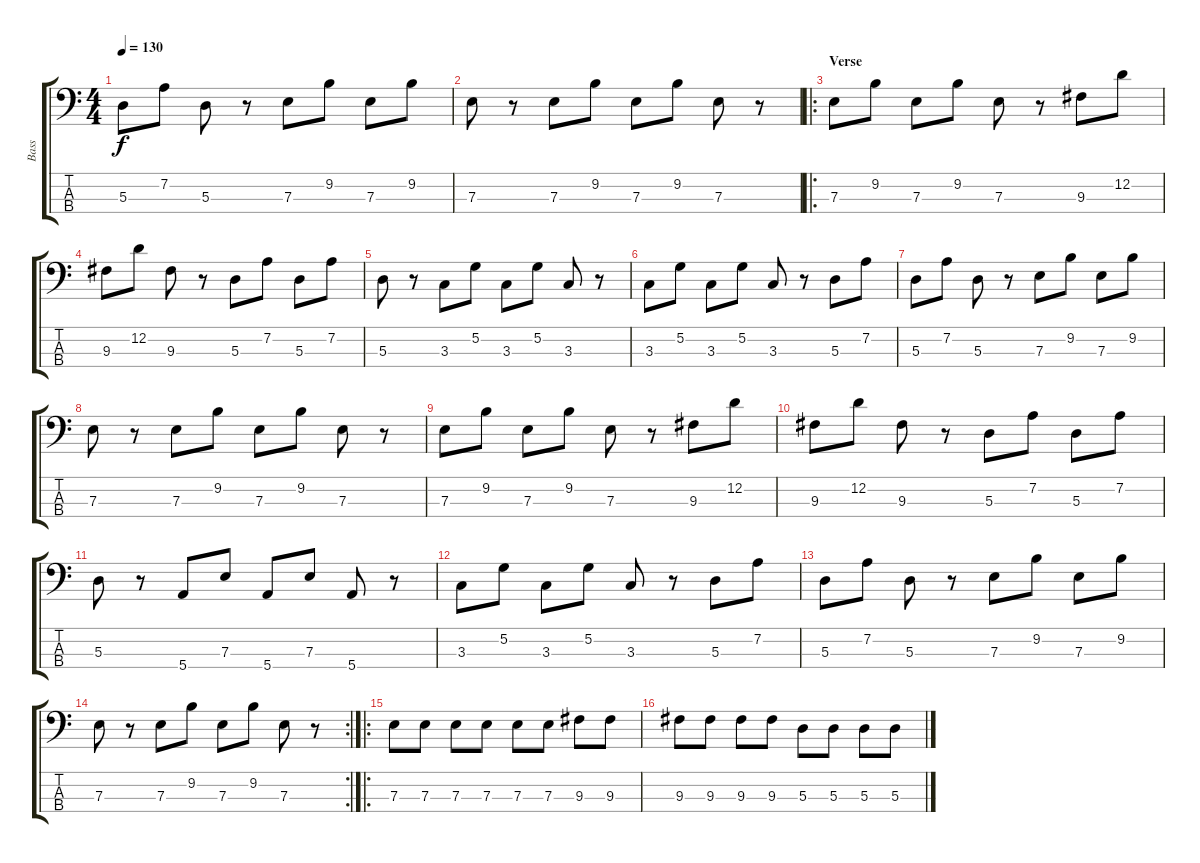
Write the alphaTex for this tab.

\track ("Bass" "Bass") {instrument electricbassfinger}
\staff {score tabs}
\tuning (G2 D2 A1 E1) {hide}
\ts (4 4)
\tempo 130
\clef f4
\ks c
5.3.8{dy f} 7.2.8 5.3.8 r.8 7.3.8 9.2.8 7.3.8 9.2.8 |
7.3.8 r.8 7.3.8 9.2.8 7.3.8 9.2.8 7.3.8 r.8 |
\ro
\section ("" "Verse")
7.3.8 9.2.8 7.3.8 9.2.8 7.3.8 r.8 9.3.8 12.2.8 |
9.3.8 12.2.8 9.3.8 r.8 5.3.8 7.2.8 5.3.8 7.2.8 |
5.3.8 r.8 3.3.8 5.2.8 3.3.8 5.2.8 3.3.8 r.8 |
3.3.8 5.2.8 3.3.8 5.2.8 3.3.8 r.8 5.3.8 7.2.8 |
5.3.8 7.2.8 5.3.8 r.8 7.3.8 9.2.8 7.3.8 9.2.8 |
7.3.8 r.8 7.3.8 9.2.8 7.3.8 9.2.8 7.3.8 r.8 |
7.3.8 9.2.8 7.3.8 9.2.8 7.3.8 r.8 9.3.8 12.2.8 |
9.3.8 12.2.8 9.3.8 r.8 5.3.8 7.2.8 5.3.8 7.2.8 |
5.3.8 r.8 5.4.8 7.3.8 5.4.8 7.3.8 5.4.8 r.8 |
3.3.8 5.2.8 3.3.8 5.2.8 3.3.8 r.8 5.3.8 7.2.8 |
5.3.8 7.2.8 5.3.8 r.8 7.3.8 9.2.8 7.3.8 9.2.8 |
\rc 2
7.3.8 r.8 7.3.8 9.2.8 7.3.8 9.2.8 7.3.8 r.8 |
\ro
7.3.8 7.3.8 7.3.8 7.3.8 7.3.8 7.3.8 9.3.8 9.3.8 |
9.3.8 9.3.8 9.3.8 9.3.8 5.3.8 5.3.8 5.3.8 5.3.8
